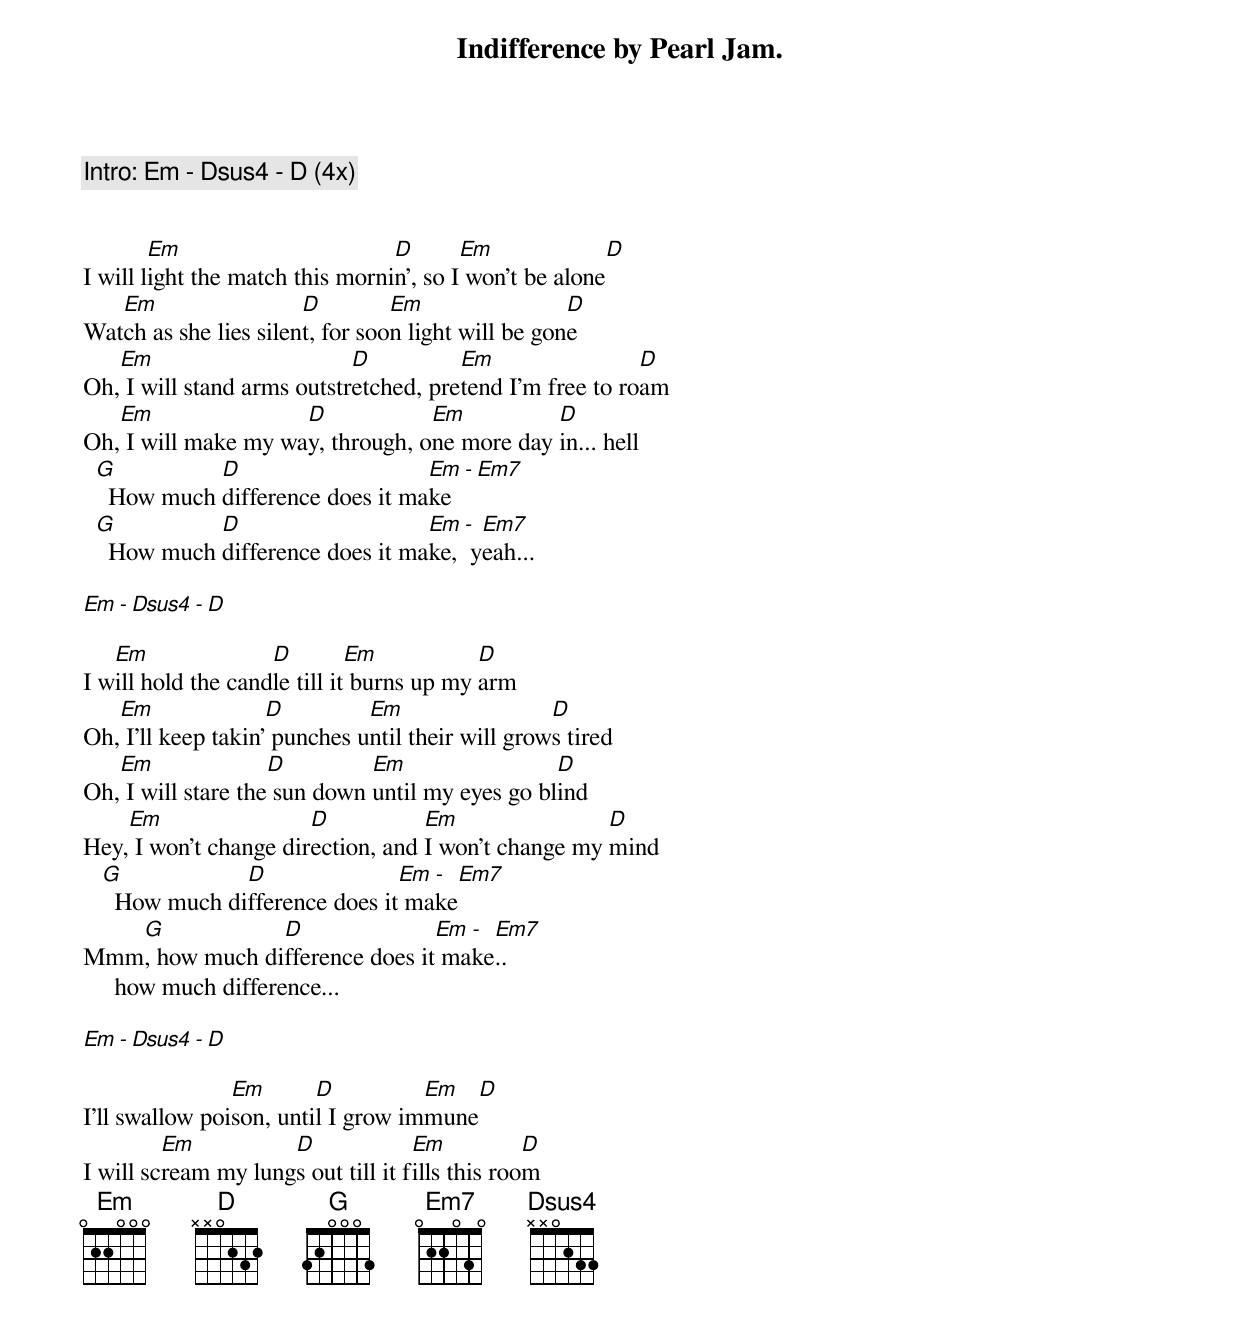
Indifference by Pearl Jam.


[Intro:] Em - Dsus4 - D (4x)


        Em                       D       Em             D
I will light the match this mornin', so I won't be alone
   Em                  D         Em                 D
Watch as she lies silent, for soon light will be gone
   Em                       D          Em                 D
Oh, I will stand arms outstretched, pretend I'm free to roam
   Em                D            Em          D
Oh, I will make my way, through, one more day in... hell
  G          D                    Em - Em7
    How much difference does it make
  G          D                    Em - Em7
    How much difference does it make, yeah...

     Em - Dsus4 - D

   Em               D         Em           D
I will hold the candle till it burns up my arm
   Em               D         Em                  D
Oh, I'll keep takin' punches until their will grows tired
   Em               D         Em                 D
Oh, I will stare the sun down until my eyes go blind
    Em                 D           Em                D
Hey, I won't change direction, and I won't change my mind
   G            D               Em - Em7
     How much difference does it make
   G            D               Em - Em7
Mmm, how much difference does it make..
     how much difference...

  Em - Dsus4 - D

                Em       D          Em     D
I'll swallow poison, until I grow immune
         Em          D              Em           D
I will scream my lungs out till it fills this room
